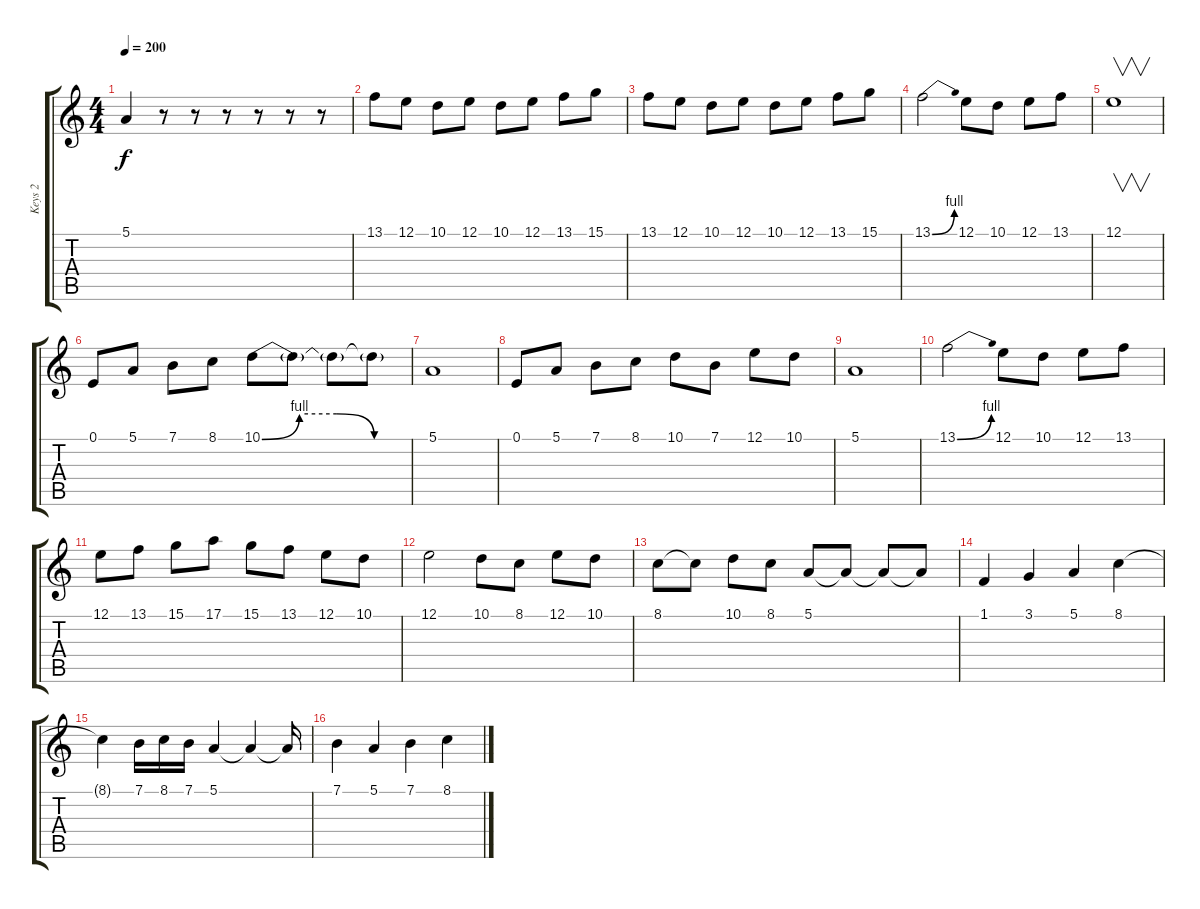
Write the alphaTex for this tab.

\track ("Keys 2" "Keys 2") {instrument pad4choir}
\staff {score tabs}
\tuning (E4 B3 G3 D3 A2 E2) {hide}
\ts (4 4)
\tempo 200
\clef g2
\ks c
5.1{t}.4{dy f} r.8 r.8 r.8 r.8 r.8 r.8 |
13.1.8 12.1.8 10.1.8 12.1.8 10.1.8 12.1.8 13.1.8 15.1.8 |
13.1.8 12.1.8 10.1.8 12.1.8 10.1.8 12.1.8 13.1.8 15.1.8 |
13.1{be (bend 0 0 60 4)}.2 12.1.8 10.1.8 12.1.8 13.1.8 |
12.1.1{v} |
0.1.8 5.1.8 7.1.8 8.1.8 10.1{be (custom 0 0 15 4 30 4 45 0 60 0)}.8 10.1{t}.8 10.1{t}.8 10.1{t}.8 |
5.1.1 |
0.1.8 5.1.8 7.1.8 8.1.8 10.1.8 7.1.8 12.1.8 10.1.8 |
5.1.1 |
13.1{be (bend 0 0 60 4)}.2 12.1.8 10.1.8 12.1.8 13.1.8 |
12.1.8 13.1.8 15.1.8 17.1.8 15.1.8 13.1.8 12.1.8 10.1.8 |
12.1.2 10.1.8 8.1.8 12.1.8 10.1.8 |
8.1.8 8.1{t}.8 10.1.8 8.1.8 5.1.8 5.1{t}.8 5.1{t}.8 5.1{t}.8 |
1.1.4 3.1.4 5.1.4 8.1.4 |
8.1{t}.4 7.1.16 8.1.16 7.1.16 5.1.4 5.1{t}.4 5.1{t}.16 |
7.1.4 5.1.4 7.1.4 8.1.4
